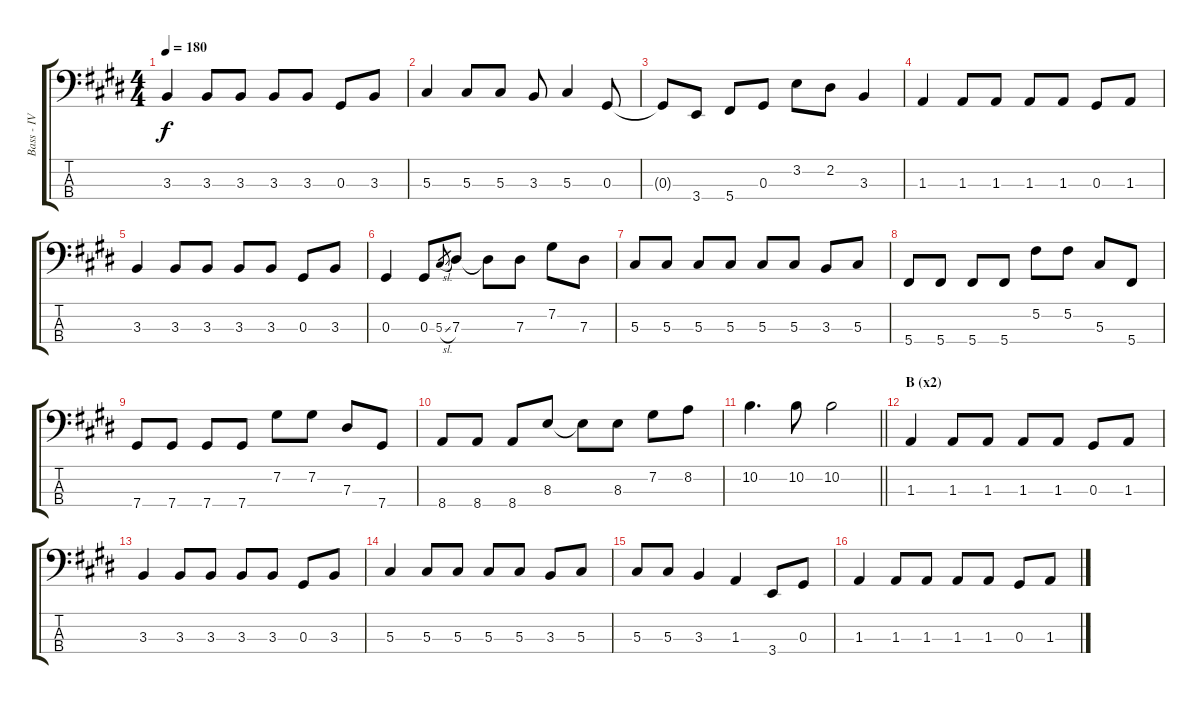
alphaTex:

\track ("Bass - IV" "Bass - IV") {instrument electricbasspick}
\staff {score tabs}
\tuning (Gb2 Db2 Ab1 Db1) {hide}
\ts (4 4)
\tempo 180
\clef f4
\ks e
3.3.4{dy f} 3.3.8 3.3.8 3.3.8 3.3.8 0.3.8 3.3.8 |
5.3.4 5.3.8 5.3.8 3.3.8 5.3.4 0.3.8 |
0.3{t}.8 3.4.8 5.4.8 0.3.8 3.2.8 2.2.8 3.3.4 |
1.3.4 1.3.8 1.3.8 1.3.8 1.3.8 0.3.8 1.3.8 |
3.3.4 3.3.8 3.3.8 3.3.8 3.3.8 0.3.8 3.3.8 |
0.3.4 0.3.8 5.3{sl}.8{gr} 7.3.8 7.3{t}.8 7.3.8 7.2.8 7.3.8 |
5.3.8 5.3.8 5.3.8 5.3.8 5.3.8 5.3.8 3.3.8 5.3.8 |
5.4.8 5.4.8 5.4.8 5.4.8 5.2.8 5.2.8 5.3.8 5.4.8 |
7.4.8 7.4.8 7.4.8 7.4.8 7.2.8 7.2.8 7.3.8 7.4.8 |
8.4.8 8.4.8 8.4.8 8.3.8 8.3{t}.8 8.3.8 7.2.8 8.2.8 |
\barLineRight lightlight
10.2.4{d} 10.2.8 10.2.2 |
\section ("" "B (x2)")
1.3.4 1.3.8 1.3.8 1.3.8 1.3.8 0.3.8 1.3.8 |
3.3.4 3.3.8 3.3.8 3.3.8 3.3.8 0.3.8 3.3.8 |
5.3.4 5.3.8 5.3.8 5.3.8 5.3.8 3.3.8 5.3.8 |
5.3.8 5.3.8 3.3.4 1.3.4 3.4.8 0.3.8 |
1.3.4 1.3.8 1.3.8 1.3.8 1.3.8 0.3.8 1.3.8
